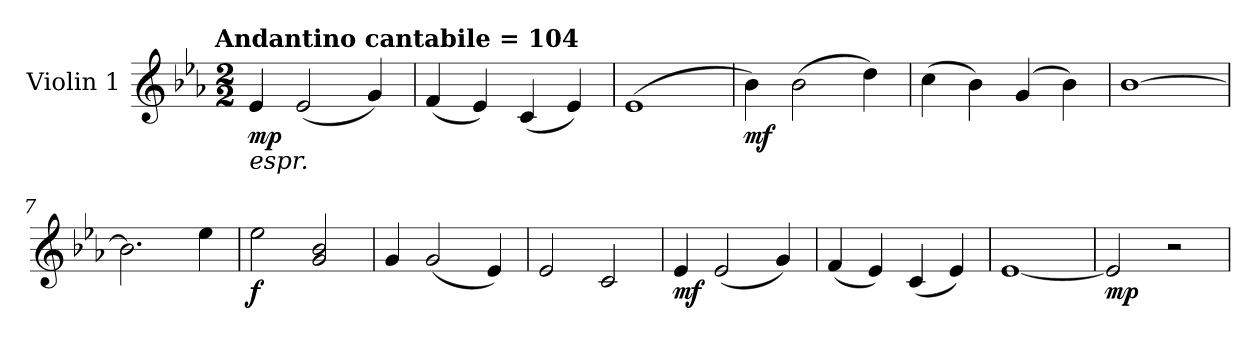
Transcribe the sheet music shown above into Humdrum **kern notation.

**kern	**dynam
*part1	*part1
*staff1	*staff1
*I"Violin 1	*
*I'Vln. 1	*
*clefG2	*
*k[b-e-a-]	*
!!LO:TX:omd:t=Andantino cantabile  = 104
*M2/2	*
*MM94	*
=1	=1
!LO:TX:b:i:t=espr.	!
!	!LO:DY:b
4e-/	mp
(<2e-/	.
4g/)	.
=2	=2
(<4f/	.
4e-/)	.
(<4c/	.
4e-/)	.
=3	=3
(>1e-	.
=4	=4
!	!LO:DY:b
4b-\)	mf
(>2b-\	.
4dd\)	.
=5	=5
(>4cc\	.
4b-\)	.
(>4g/	.
4b-\)	.
=6	=6
[1b-	.
=7	=7
2.b-\]	.
4ee-\	.
=8	=8
!	!LO:DY:b
2ee-\	f
2g/ 2b-/	.
=9	=9
4g/	.
(<2g/	.
4e-/)	.
=10	=10
2e-/	.
2c/	.
=11	=11
!	!LO:DY:b
4e-/	mf
(<2e-/	.
4g/)	.
=12	=12
(<4f/	.
4e-/)	.
(<4c/	.
4e-/)	.
=13	=13
[1e-	.
=14	=14
!	!LO:DY:b
2e-/]	mp
2r	.
=	=
*-	*-
